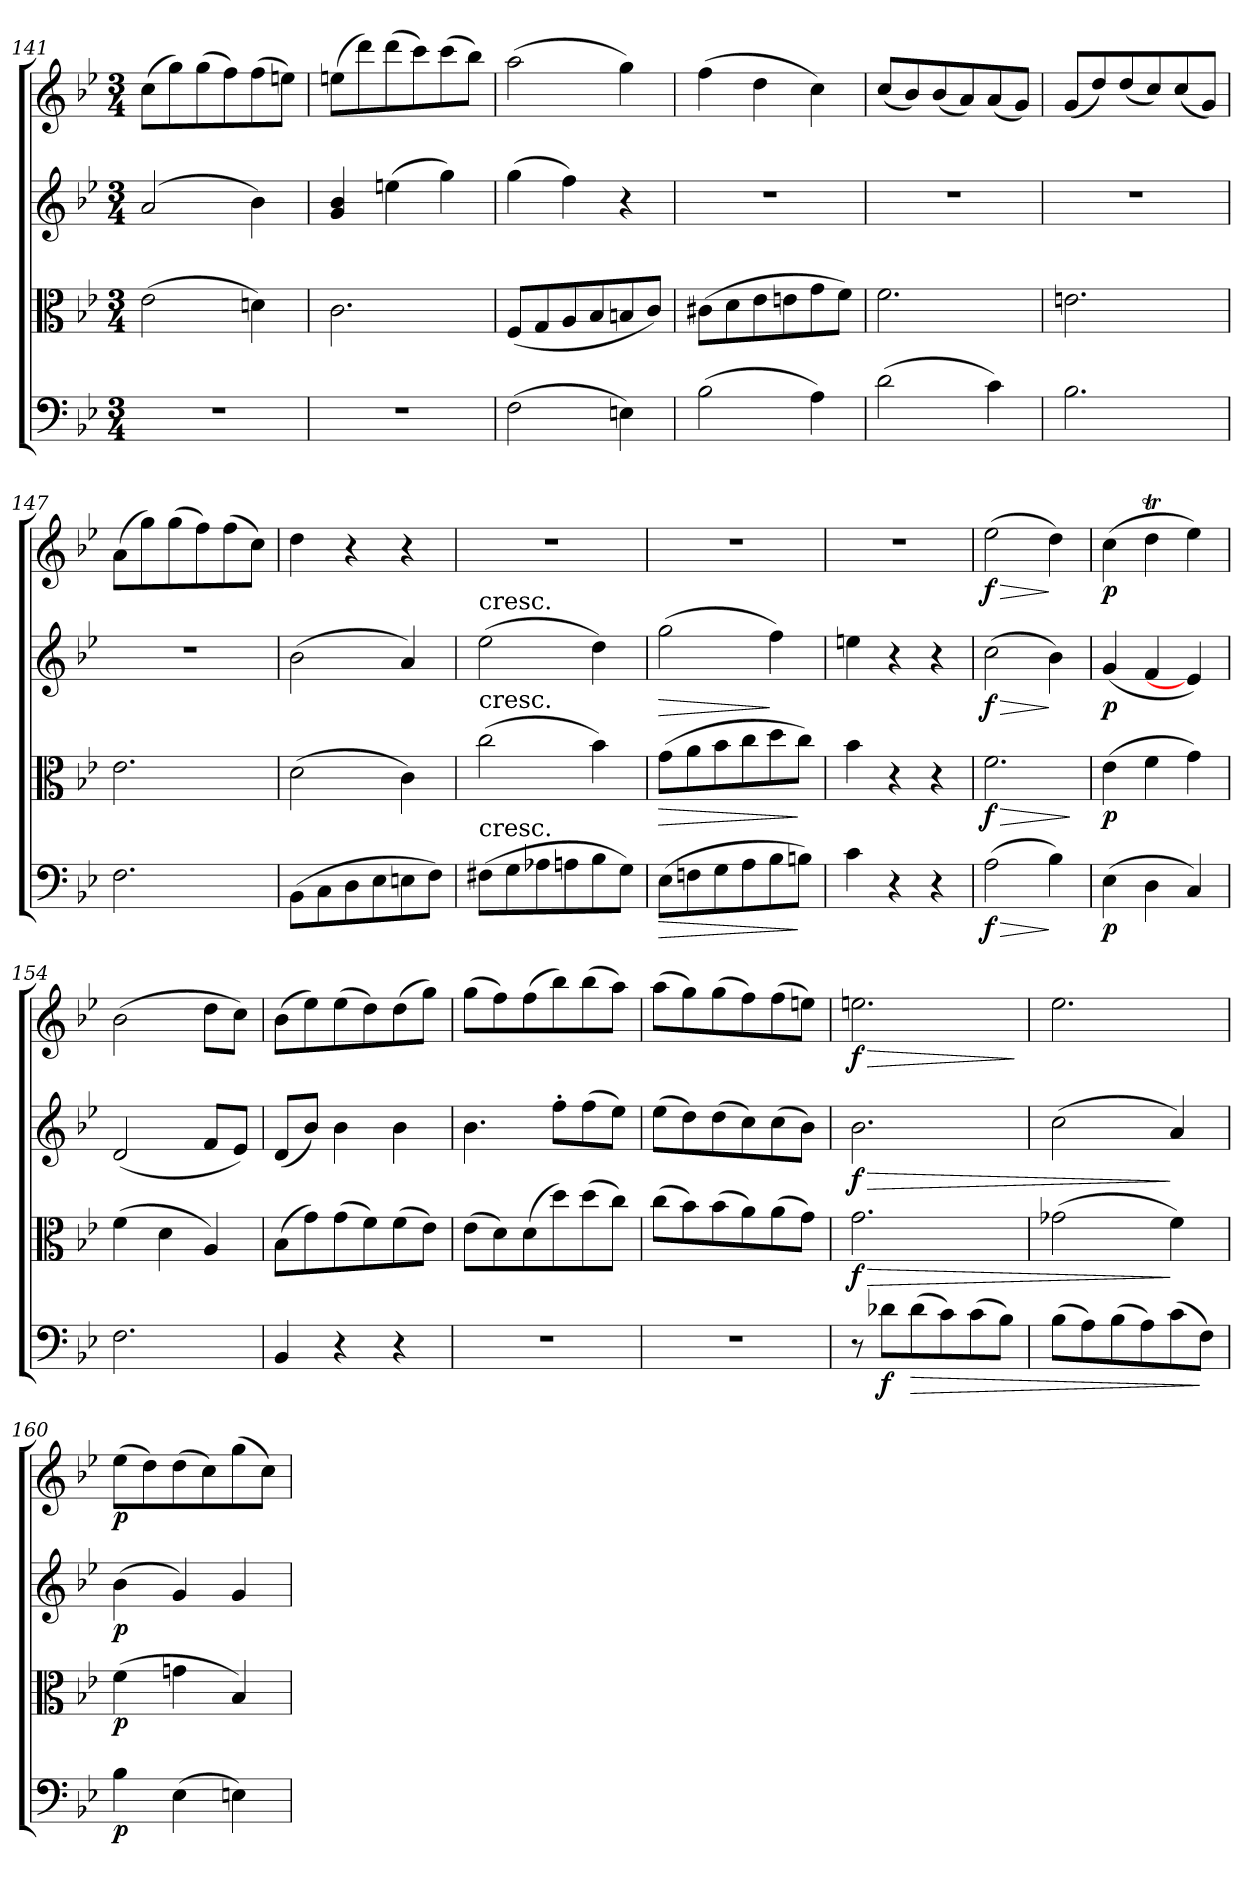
**kern	**dynam	**kern	**dynam	**kern	**dynam	**kern	**dynam
*part4	*part4	*part3	*part3	*part2	*part2	*part1	*part1
*staff4	*staff4	*staff3	*staff3	*staff2	*staff2	*staff1	*staff1
*clefF4	*	*clefC3	*	*clefG2	*	*clefG2	*
*k[b-e-]	*	*k[b-e-]	*	*k[b-e-]	*	*k[b-e-]	*
*B-:	*	*B-:	*	*B-:	*	*B-:	*
*M3/4	*	*M3/4	*	*M3/4	*	*M3/4	*
=141	=141	=141	=141	=141	=141	=141	=141
2.r	.	(2e-\	.	(2a/	.	(8cc\L	.
.	.	.	.	.	.	8gg\)	.
.	.	.	.	.	.	(8gg\	.
.	.	.	.	.	.	8ff\)	.
.	.	4dn\)	.	4b-\)	.	(8ff\	.
.	.	.	.	.	.	8een\J)	.
=142	=142	=142	=142	=142	=142	=142	=142
2.r	.	2.c\	.	4g/ 4b-/	.	(8een\L	.
.	.	.	.	.	.	8ddd\)	.
.	.	.	.	(4een\	.	(8ddd\	.
.	.	.	.	.	.	8ccc\)	.
.	.	.	.	4gg\)	.	(8ccc\	.
.	.	.	.	.	.	8bb-\J)	.
=143	=143	=143	=143	=143	=143	=143	=143
(2F\	.	(8F/L	.	(4gg\	.	(2aa\	.
.	.	8G/	.	.	.	.	.
.	.	8A/	.	4ff\)	.	.	.
.	.	8B-/	.	.	.	.	.
4En\)	.	8Bn/	.	4r	.	4gg\)	.
.	.	8c/J)	.	.	.	.	.
=144	=144	=144	=144	=144	=144	=144	=144
(2B-\	.	(8c#X\L	.	2.r	.	(4ff\	.
.	.	8d\	.	.	.	.	.
.	.	8e-\	.	.	.	4dd\	.
.	.	8en\	.	.	.	.	.
4A\)	.	8g\	.	.	.	4cc\)	.
.	.	8f\J)	.	.	.	.	.
=145	=145	=145	=145	=145	=145	=145	=145
(2d\	.	2.f\	.	2.r	.	(8cc/L	.
.	.	.	.	.	.	8b-/)	.
.	.	.	.	.	.	(8b-/	.
.	.	.	.	.	.	8a/)	.
4c\)	.	.	.	.	.	(8a/	.
.	.	.	.	.	.	8g/J)	.
=146	=146	=146	=146	=146	=146	=146	=146
2.B-\	.	2.en\	.	2.r	.	(8g/L	.
.	.	.	.	.	.	8dd/)	.
.	.	.	.	.	.	(8dd/	.
.	.	.	.	.	.	8cc/)	.
.	.	.	.	.	.	(8cc/	.
.	.	.	.	.	.	8g/J)	.
=147	=147	=147	=147	=147	=147	=147	=147
2.F\	.	2.e-\	.	2.r	.	(8a\L	.
.	.	.	.	.	.	8gg\)	.
.	.	.	.	.	.	(8gg\	.
.	.	.	.	.	.	8ff\)	.
.	.	.	.	.	.	(8ff\	.
.	.	.	.	.	.	8cc\J)	.
=148	=148	=148	=148	=148	=148	=148	=148
(8BB-\L	.	(2d\	.	(2b-\	.	4dd\	.
8C\	.	.	.	.	.	.	.
8D\	.	.	.	.	.	4r	.
8E-\	.	.	.	.	.	.	.
8En\	.	4c\)	.	4a/)	.	4r	.
8F\J)	.	.	.	.	.	.	.
=149	=149	=149	=149	=149	=149	=149	=149
!	!	!	!	!LO:TX:t=cresc.	!	!	!
!	!	!LO:TX:t=cresc.	!	!	!	!	!
!LO:TX:t=cresc.	!	!	!	!	!	!	!
(8F#X\L	.	(2cc\	.	(2ee-\	.	2.r	.
8G\	.	.	.	.	.	.	.
8A-X\	.	.	.	.	.	.	.
8An\	.	.	.	.	.	.	.
8B-\	.	4b-\)	.	4dd\)	.	.	.
8G\J)	.	.	.	.	.	.	.
=150	=150	=150	=150	=150	=150	=150	=150
!	!LO:HP:b	!	!LO:HP:b	!	!LO:HP:b	!	!
(8E-\L	>	(8g\L	>	(2gg\	>	2.r	.
8Fn\	.	8a\	.	.	.	.	.
8G\	.	8b-\	.	.	.	.	.
8A\	.	8cc\	.	.	.	.	.
8B-\	.	8dd\	.	4ff\)	]	.	.
8Bn\J)	]	8cc\J)	]	.	.	.	.
=151	=151	=151	=151	=151	=151	=151	=151
4c\	.	4b-\	.	4een\	.	2.r	.
4r	.	4r	.	4r	.	.	.
4r	.	4r	.	4r	.	.	.
=152	=152	=152	=152	=152	=152	=152	=152
!	!LO:HP:b	!	!LO:HP:b	!	!LO:HP:b	!	!LO:HP:b
(2A\	> f	2.f\	> f	(2cc\	> f	(2ee-\	> f
4B-\)	]	.	.	4b-\)	]	4dd\)	]
.	.	.	]	.	.	.	.
=153	=153	=153	=153	=153	=153	=153	=153
(4E-\	p	(4e-\	p	(4g/	p	(4cc\	p
4D\	.	4f\	.	4f/	.	4ddt\	.
4C/)	.	4g\)	.	4e-/])	.	4ee-\)	.
=154	=154	=154	=154	=154	=154	=154	=154
2.F\	.	(4f\	.	(2d/	.	(2b-\	.
.	.	4d\	.	.	.	.	.
.	.	4A/)	.	8f/L	.	8dd\L	.
.	.	.	.	8e-/J)	.	8cc\J)	.
=155	=155	=155	=155	=155	=155	=155	=155
4BB-/	.	(8B-\L	.	(8d/L	.	(8b-\L	.
.	.	8g\)	.	8b-/J)	.	8ee-\)	.
4r	.	(8g\	.	4b-\	.	(8ee-\	.
.	.	8f\)	.	.	.	8dd\)	.
4r	.	(8f\	.	4b-\	.	(8dd\	.
.	.	8e-\J)	.	.	.	8gg\J)	.
=156	=156	=156	=156	=156	=156	=156	=156
2.r	.	(8e-\L	.	4.b-\	.	(8gg\L	.
.	.	8d\)	.	.	.	8ff\)	.
.	.	(8d\	.	.	.	(8ff\	.
.	.	8dd\)	.	8ff'\L	.	8bb-\)	.
.	.	(8dd\	.	(8ff\	.	(8bb-\	.
.	.	8cc\J)	.	8ee-\J)	.	8aa\J)	.
=157	=157	=157	=157	=157	=157	=157	=157
2.r	.	(8cc\L	.	(8ee-\L	.	(8aa\L	.
.	.	8b-\)	.	8dd\)	.	8gg\)	.
.	.	(8b-\	.	(8dd\	.	(8gg\	.
.	.	8a\)	.	8cc\)	.	8ff\)	.
.	.	(8a\	.	(8cc\	.	(8ff\	.
.	.	8g\J)	.	8b-\J)	.	8een\J)	.
=158	=158	=158	=158	=158	=158	=158	=158
!	!	!	!LO:HP:b	!	!LO:HP:b	!	!LO:HP:b
8r	.	2.g\	> f	2.b-\	> f	2.een\	> f
8d-X\L	f	.	.	.	.	.	.
!	!LO:HP:b	!	!	!	!	!	!
(8d-\	>	.	.	.	.	.	.
8c\)	.	.	.	.	.	.	.
(8c\	.	.	.	.	.	.	.
8B-\J)	.	.	.	.	.	.	.
.	.	.	.	.	.	.	]
=159	=159	=159	=159	=159	=159	=159	=159
(8B-\L	.	(2g-X\	.	(2cc\	.	2.ee-\	.
8A\)	.	.	.	.	.	.	.
(8B-\	.	.	.	.	.	.	.
8A\)	.	.	.	.	.	.	.
(8c\	.	4f\)	]	4a/)	]	.	.
8F\J)	]	.	.	.	.	.	.
=160	=160	=160	=160	=160	=160	=160	=160
4B-\	p	(4f\	p	(4b-\	p	(8ee-\L	p
.	.	.	.	.	.	8dd\)	.
(4E-\	.	4gn\	.	4g/)	.	(8dd\	.
.	.	.	.	.	.	8cc\)	.
4En\)	.	4B-/)	.	4g/	.	(8gg\	.
.	.	.	.	.	.	8cc\J)	.
=	=	=	=	=	=	=	=
*-	*-	*-	*-	*-	*-	*-	*-
